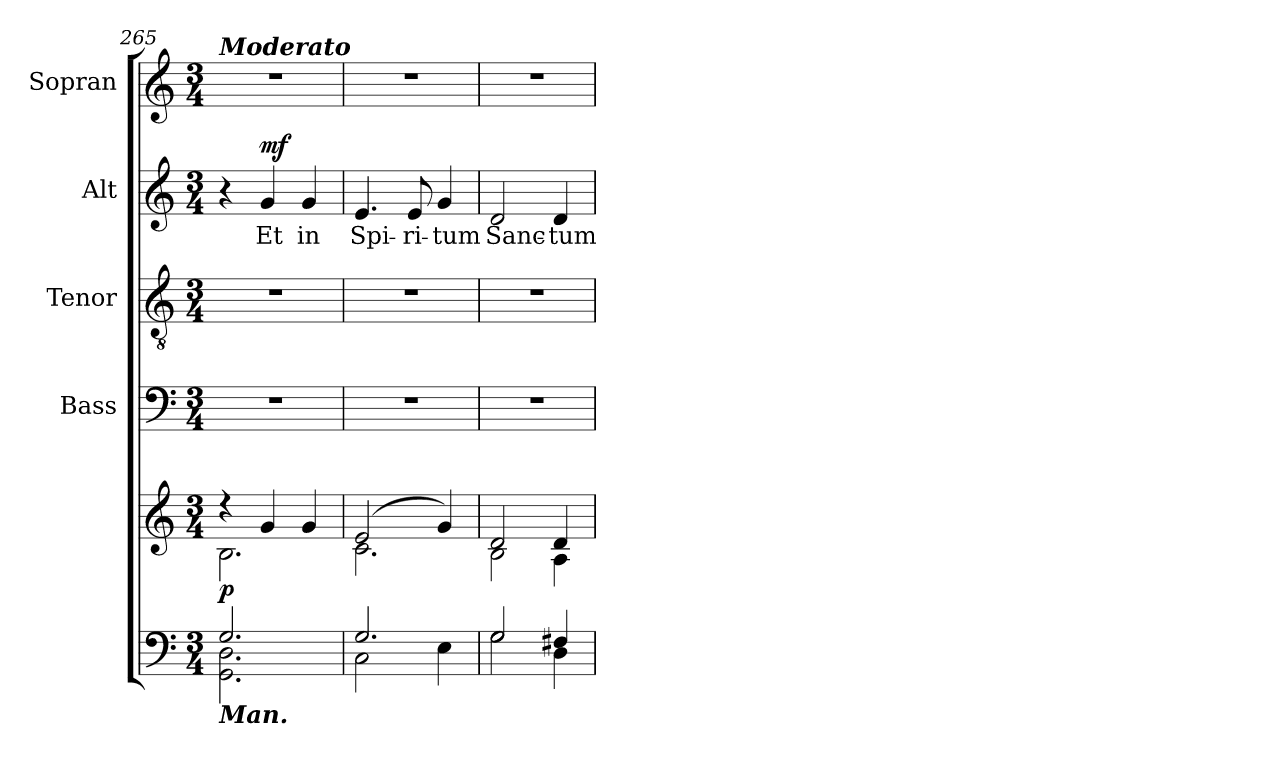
**kern	**kern	**dynam	**kern	**kern	**kern	**text	**dynam	**kern
*part5	*part5	*part5	*part4	*part3	*part2	*part2	*part2	*part1
*staff6	*staff5	*staff5/6	*staff4	*staff3	*staff2	*staff2	*staff2	*staff1
*	*	*	*I"Bass	*I"Tenor	*I"Alt	*	*	*I"Sopran
*	*	*	*I'B.	*I'T.	*I'A.	*	*	*I'S.
*clefF4	*clefG2	*	*clefF4	*clefGv2	*clefG2	*	*	*clefG2
*k[]	*k[]	*	*k[]	*k[]	*k[]	*	*	*k[]
*C:	*C:	*	*C:	*C:	*C:	*	*	*C:
*M3/4	*M3/4	*	*M3/4	*M3/4	*M3/4	*	*	*M3/4
=265	=265	=265	=265	=265	=265	=265	=265	=265
*^	*^	*	*	*	*	*	*	*
!	!	!	!	!	!	!	!	!	!	!LO:TX:a:Bi:t=Moderato
!LO:TX:b:Bi:t=Man.	!	!	!	!	!	!	!	!	!	!
!	!	!	!	!LO:DY:b	!	!	!	!	!	!
2.G/	2.GG\ 2.D\	4r	2.B\	p	2.r	2.r	4r	.	.	2.r
!	!	!	!	!	!	!	!	!LO:LY:b	!LO:DY:a	!
.	.	4g/	.	.	.	.	4g/	Et	mf	.
!	!	!	!	!	!	!	!	!LO:LY:b	!	!
.	.	4g/	.	.	.	.	4g/	in	.	.
=266	=266	=266	=266	=266	=266	=266	=266	=266	=266	=266
!	!	!	!	!	!	!	!	!LO:LY:b	!	!
2.G/	2C\	(2e/	2.c\	.	2.r	2.r	4.e/	Spi-	.	2.r
!	!	!	!	!	!	!	!	!LO:LY:b	!	!
.	.	.	.	.	.	.	8e/	-ri-	.	.
!	!	!	!	!	!	!	!	!LO:LY:b	!	!
.	4E\	4g/)	.	.	.	.	4g/	-tum	.	.
=267	=267	=267	=267	=267	=267	=267	=267	=267	=267	=267
!	!	!	!	!	!	!	!	!LO:LY:b	!	!
2G/	2G\	2d/	2B\	.	2.r	2.r	2d/	Sanc-	.	2.r
!	!	!	!	!	!	!	!	!LO:LY:b	!	!
4F#X/	4D\	4d/	4A\	.	.	.	4d/	-tum	.	.
*v	*v	*	*	*	*	*	*	*	*	*
*	*v	*v	*	*	*	*	*	*	*
=	=	=	=	=	=	=	=	=
*-	*-	*-	*-	*-	*-	*-	*-	*-
